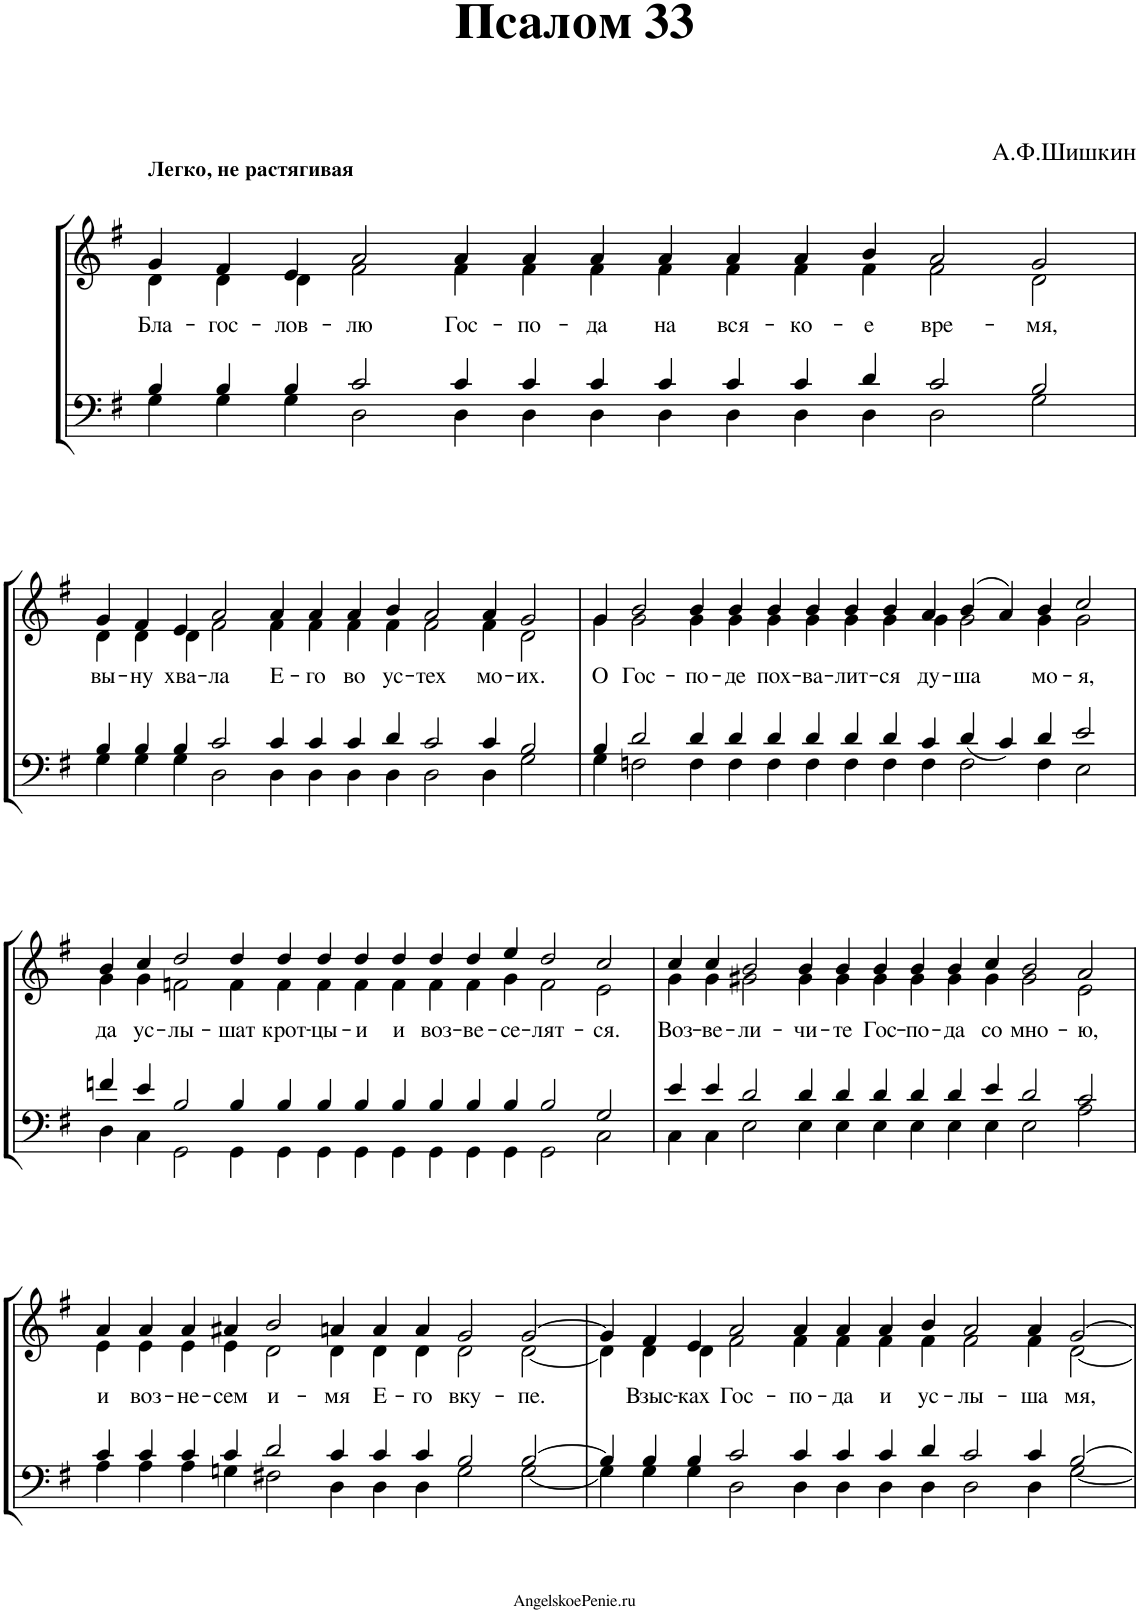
**kern	**kern	**text
*part1	*part1	*part1
*staff2	*staff1	*staff1
*I"Piano	*	*
*I'Pno.	*	*
*clefF4	*clefG2	*
*k[f#]	*k[f#]	*
*M63/4	*M63/4	*
=1	=1	=1
*^	*	*
*	*^	*	*
!	!	!	!LO:TX:a:B:t=Легко, не растягивая	!
!	!	!	!	!LO:LY:b
*	*	*	*^	*
000ryy	4B/	4G\	4g/	4d\	Бла-
!	!	!	!	!	!LO:LY:b
.	4B/	4G\	4f#/	4d\	-гос-
!	!	!	!	!	!LO:LY:b
.	4B/	4G\	4e/	4d\	-лов-
!	!	!	!	!	!LO:LY:b
.	2c/	2D\	2a/	2f#\	-лю
!	!	!	!	!	!LO:LY:b
.	4c/	4D\	4a/	4f#\	Гос-
!	!	!	!	!	!LO:LY:b
.	4c/	4D\	4a/	4f#\	-по-
!	!	!	!	!	!LO:LY:b
.	4c/	4D\	4a/	4f#\	-да
!	!	!	!	!	!LO:LY:b
.	4c/	4D\	4a/	4f#\	на
!	!	!	!	!	!LO:LY:b
.	4c/	4D\	4a/	4f#\	вся-
!	!	!	!	!	!LO:LY:b
.	4c/	4D\	4a/	4f#\	-ко-
!	!	!	!	!	!LO:LY:b
.	4d/	4D\	4b/	4f#\	-е
!	!	!	!	!	!LO:LY:b
.	2c/	2D\	2a/	2f#\	вре-
!	!	!	!	!	!LO:LY:b
.	2B/	2G\	2g/	2d\	-мя,
.	1ryy	1ryy	000ryy	000ryy	.
.	1ryy	1ryy	.	.	.
.	1ryy	1ryy	.	.	.
.	1ryy	1ryy	.	.	.
4%31ryy	1ryy	1ryy	.	.	.
.	1ryy	1ryy	.	.	.
.	1ryy	1ryy	.	.	.
.	1ryy	1ryy	.	.	.
.	4%15ryy	4%15ryy	4%15ryy	4%15ryy	.
!!LO:LB:g=z	!!
=2	=2	=2	=2	=2	=2
!	!	!	!	!	!LO:LY:b
000ryy	4B/	4G\	4g/	4d\	вы-
!	!	!	!	!	!LO:LY:b
.	4B/	4G\	4f#/	4d\	-ну
!	!	!	!	!	!LO:LY:b
.	4B/	4G\	4e/	4d\	хва-
!	!	!	!	!	!LO:LY:b
.	2c/	2D\	2a/	2f#\	-ла
!	!	!	!	!	!LO:LY:b
.	4c/	4D\	4a/	4f#\	Е-
!	!	!	!	!	!LO:LY:b
.	4c/	4D\	4a/	4f#\	-го
!	!	!	!	!	!LO:LY:b
.	4c/	4D\	4a/	4f#\	во
!	!	!	!	!	!LO:LY:b
.	4d/	4D\	4b/	4f#\	ус-
!	!	!	!	!	!LO:LY:b
.	2c/	2D\	2a/	2f#\	-тех
!	!	!	!	!	!LO:LY:b
.	4c/	4D\	4a/	4f#\	мо-
!	!	!	!	!	!LO:LY:b
.	2B/	2G\	2g/	2d\	-их.
.	1ryy	1ryy	000ryy	000ryy	.
.	1ryy	1ryy	.	.	.
.	1ryy	1ryy	.	.	.
.	1ryy	1ryy	.	.	.
.	1ryy	1ryy	.	.	.
4%31ryy	.	.	.	.	.
.	1ryy	1ryy	.	.	.
.	1ryy	1ryy	.	.	.
.	1ryy	1ryy	.	.	.
.	1ryy	1ryy	00ryy	00ryy	.
.	1ryy	1ryy	.	.	.
.	1ryy	1ryy	.	.	.
.	1ryy	1ryy	.	.	.
.	4ryy	4ryy	4ryy	4ryy	.
=3	=3	=3	=3	=3	=3
!	!	!	!	!	!LO:LY:b
000ryy	4B/	4G\	4g/	4g\	О
!	!	!	!	!	!LO:LY:b
.	2d/	2Fn\	2b/	2g\	Гос-
!	!	!	!	!	!LO:LY:b
.	4d/	4F\	4b/	4g\	-по-
!	!	!	!	!	!LO:LY:b
.	4d/	4F\	4b/	4g\	-де
!	!	!	!	!	!LO:LY:b
.	4d/	4F\	4b/	4g\	пох-
!	!	!	!	!	!LO:LY:b
.	4d/	4F\	4b/	4g\	-ва-
!	!	!	!	!	!LO:LY:b
.	4d/	4F\	4b/	4g\	-лит-
!	!	!	!	!	!LO:LY:b
.	4d/	4F\	4b/	4g\	-ся
!	!	!	!	!	!LO:LY:b
.	4c/	4F\	4a/	4g\	ду-
!	!	!	!	!	!LO:LY:b
.	4d/	2F\	(4b/	2g\	-ша
.	4c/	.	4a/)	.	.
!	!	!	!	!	!LO:LY:b
.	4d/	4F\	4b/	4g\	мо-
!	!	!	!	!	!LO:LY:b
.	2e/	2E\	2cc/	2g\	-я,
.	000.ryy	000.ryy	000.ryy	000.ryy	.
4%31ryy	.	.	.	.	.
!!LO:LB:g=z	!!
=4	=4	=4	=4	=4	=4
!	!	!	!	!	!LO:LY:b
000ryy	4fn/	4D\	4b/	4g\	да
!	!	!	!	!	!LO:LY:b
.	4e/	4C\	4cc/	4g\	ус-
!	!	!	!	!	!LO:LY:b
.	2B/	2GG\	2dd/	2fn\	-лы-
!	!	!	!	!	!LO:LY:b
.	4B/	4GG\	4dd/	4f\	-шат
!	!	!	!	!	!LO:LY:b
.	4B/	4GG\	4dd/	4f\	крот-
!	!	!	!	!	!LO:LY:b
.	4B/	4GG\	4dd/	4f\	-цы-
!	!	!	!	!	!LO:LY:b
.	4B/	4GG\	4dd/	4f\	-и
!	!	!	!	!	!LO:LY:b
.	4B/	4GG\	4dd/	4f\	и
!	!	!	!	!	!LO:LY:b
.	4B/	4GG\	4dd/	4f\	воз-
!	!	!	!	!	!LO:LY:b
.	4B/	4GG\	4dd/	4f\	-ве-
!	!	!	!	!	!LO:LY:b
.	4B/	4GG\	4ee/	4g\	-се-
!	!	!	!	!	!LO:LY:b
.	2B/	2GG\	2dd/	2f\	-лят-
!	!	!	!	!	!LO:LY:b
.	2G/	2C\	2cc/	2e\	-ся.
.	1ryy	1ryy	000ryy	000ryy	.
.	1ryy	1ryy	.	.	.
.	1ryy	1ryy	.	.	.
.	1ryy	1ryy	.	.	.
4%31ryy	1ryy	1ryy	.	.	.
.	1ryy	1ryy	.	.	.
.	1ryy	1ryy	.	.	.
.	1ryy	1ryy	.	.	.
.	4%15ryy	4%15ryy	4%15ryy	4%15ryy	.
=5	=5	=5	=5	=5	=5
!	!	!	!	!	!LO:LY:b
000ryy	4e/	4C\	4cc/	4g\	Воз-
!	!	!	!	!	!LO:LY:b
.	4e/	4C\	4cc/	4g\	-ве-
!	!	!	!	!	!LO:LY:b
.	2d/	2E\	2b/	2g#X\	-ли-
!	!	!	!	!	!LO:LY:b
.	4d/	4E\	4b/	4g#\	-чи-
!	!	!	!	!	!LO:LY:b
.	4d/	4E\	4b/	4g#\	-те
!	!	!	!	!	!LO:LY:b
.	4d/	4E\	4b/	4g#\	Гос-
!	!	!	!	!	!LO:LY:b
.	4d/	4E\	4b/	4g#\	-по-
!	!	!	!	!	!LO:LY:b
.	4d/	4E\	4b/	4g#\	-да
!	!	!	!	!	!LO:LY:b
.	4e/	4E\	4cc/	4g#\	со
!	!	!	!	!	!LO:LY:b
.	2d/	2E\	2b/	2g#\	мно-
!	!	!	!	!	!LO:LY:b
.	2c/	2A\	2a/	2e\	-ю,
.	1ryy	1ryy	000ryy	000ryy	.
.	1ryy	1ryy	.	.	.
.	1ryy	1ryy	.	.	.
.	1ryy	1ryy	.	.	.
.	1ryy	1ryy	.	.	.
4%31ryy	.	.	.	.	.
.	1ryy	1ryy	.	.	.
.	1ryy	1ryy	.	.	.
.	1ryy	1ryy	.	.	.
.	1ryy	1ryy	00ryy	00ryy	.
.	1ryy	1ryy	.	.	.
.	1ryy	1ryy	.	.	.
.	1ryy	1ryy	.	.	.
.	4ryy	4ryy	4ryy	4ryy	.
!!LO:LB:g=z	!!
=6	=6	=6	=6	=6	=6
!	!	!	!	!	!LO:LY:b
000ryy	4c/	4A\	4a/	4e\	и
!	!	!	!	!	!LO:LY:b
.	4c/	4A\	4a/	4e\	воз-
!	!	!	!	!	!LO:LY:b
.	4c/	4A\	4a/	4e\	-не-
!	!	!	!	!	!LO:LY:b
.	4c/	4Gn\	4a#X/	4e\	-сем
!	!	!	!	!	!LO:LY:b
.	2d/	2F#X\	2b/	2d\	и-
!	!	!	!	!	!LO:LY:b
.	4c/	4D\	4an/	4d\	-мя
!	!	!	!	!	!LO:LY:b
.	4c/	4D\	4a/	4d\	Е-
!	!	!	!	!	!LO:LY:b
.	4c/	4D\	4a/	4d\	-го
!	!	!	!	!	!LO:LY:b
.	2B/	2G\	2g/	2d\	вку-
!	!	!	!	!	!LO:LY:b
.	[2B/	[2G\	[2g/	[2d\	-пе.
.	1ryy	1ryy	000ryy	000ryy	.
.	1ryy	1ryy	.	.	.
.	1ryy	1ryy	.	.	.
.	1ryy	1ryy	.	.	.
.	1ryy	1ryy	.	.	.
4%31ryy	.	.	.	.	.
.	2%15ryy	2%15ryy	.	.	.
.	.	.	00ryy	00ryy	.
.	.	.	2ryy	2ryy	.
=7	=7	=7	=7	=7	=7
000ryy	4B/]	4G\]	4g/]	4d\]	.
!	!	!	!	!	!LO:LY:b
.	4B/	4G\	4f#/	4d\	Взыс-
!	!	!	!	!	!LO:LY:b
.	4B/	4G\	4e/	4d\	-ках
!	!	!	!	!	!LO:LY:b
.	2c/	2D\	2a/	2f#\	Гос-
!	!	!	!	!	!LO:LY:b
.	4c/	4D\	4a/	4f#\	-по-
!	!	!	!	!	!LO:LY:b
.	4c/	4D\	4a/	4f#\	-да
!	!	!	!	!	!LO:LY:b
.	4c/	4D\	4a/	4f#\	и
!	!	!	!	!	!LO:LY:b
.	4d/	4D\	4b/	4f#\	ус-
!	!	!	!	!	!LO:LY:b
.	2c/	2D\	2a/	2f#\	-лы-
!	!	!	!	!	!LO:LY:b
.	4c/	4D\	4a/	4f#\	-ша
!	!	!	!	!	!LO:LY:b
.	[2B/	[2G\	[2g/	[2d\	мя,
.	1ryy	1ryy	000ryy	000ryy	.
.	1ryy	1ryy	.	.	.
.	1ryy	1ryy	.	.	.
.	1ryy	1ryy	.	.	.
.	1ryy	1ryy	.	.	.
4%31ryy	.	.	.	.	.
.	1ryy	1ryy	.	.	.
.	1ryy	1ryy	.	.	.
.	1ryy	1ryy	.	.	.
.	1ryy	1ryy	00ryy	00ryy	.
.	1ryy	1ryy	.	.	.
.	1ryy	1ryy	.	.	.
.	1ryy	1ryy	.	.	.
.	4ryy	4ryy	4ryy	4ryy	.
*v	*v	*v	*	*	*
*	*v	*v	*
=	=	=
*-	*-	*-
